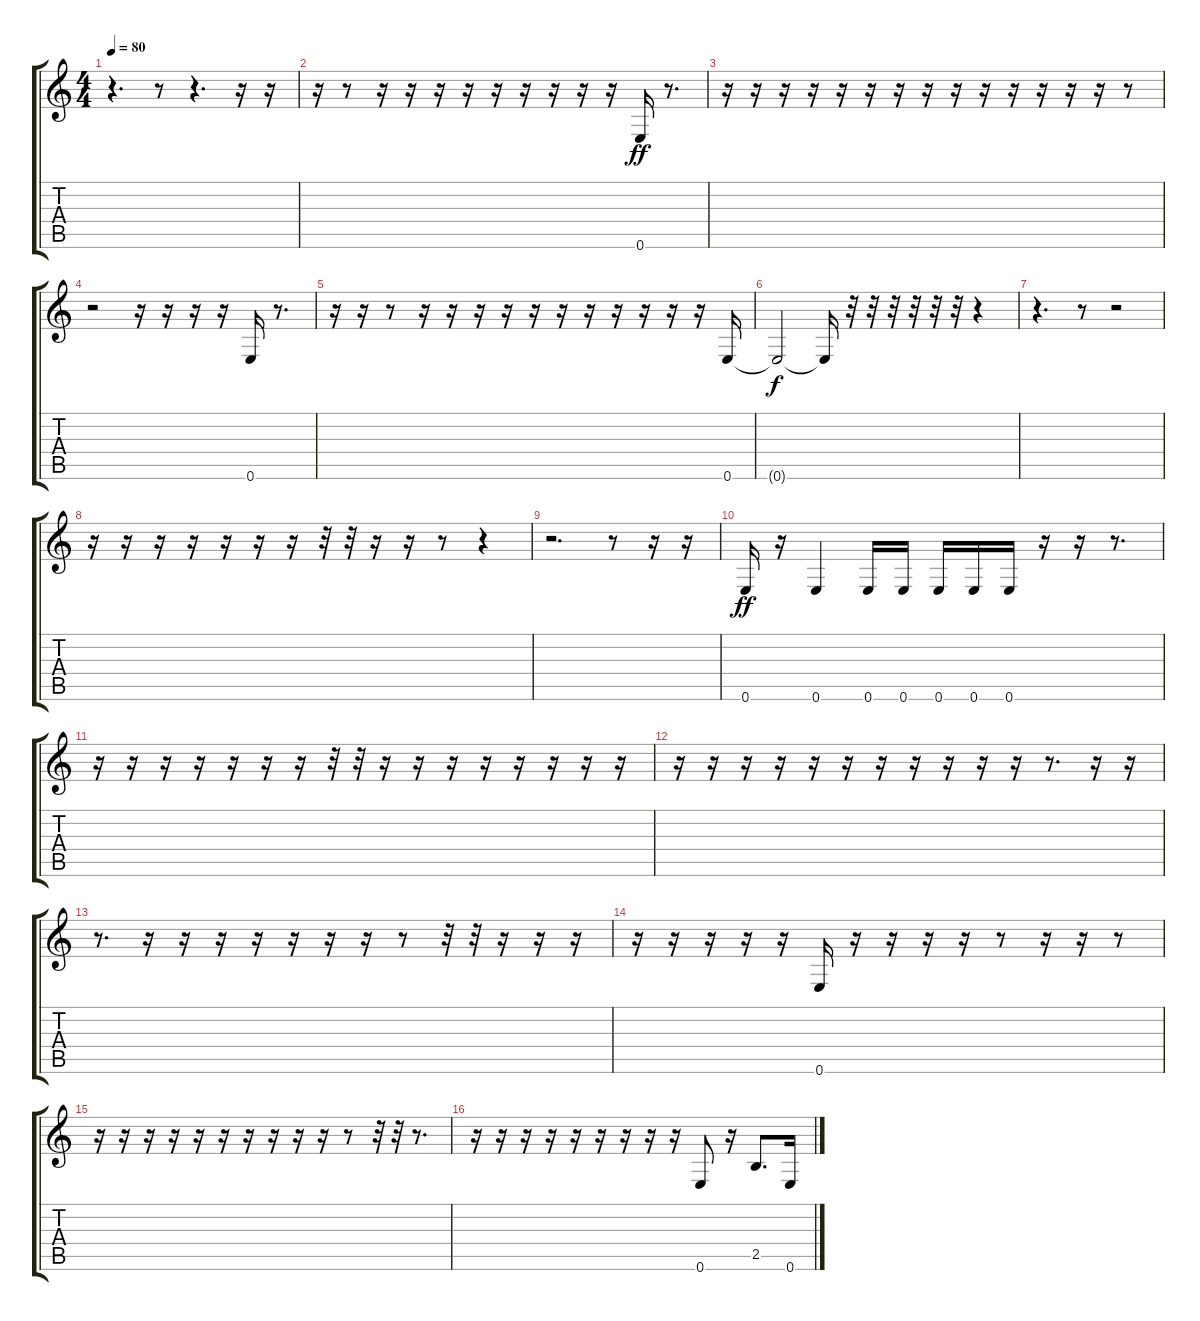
\track "" {instrument electricbassfinger}
\staff {score tabs}
\tuning (E4 B3 G3 D3 A2 E2) {hide}
\ts (4 4)
\tempo 80
\clef g2
\ks c
r.4{d dy ff} r.8 r.4{d} r.16 r.16 |
r.16 r.8 r.16 r.16 r.16 r.16 r.16 r.16 r.16 r.16 r.16 0.6.16 r.8{d} |
r.16 r.16 r.16 r.16 r.16 r.16 r.16 r.16 r.16 r.16 r.16 r.16 r.16 r.16 r.8 |
r.2 r.16 r.16 r.16 r.16 0.6.16 r.8{d} |
r.16 r.16 r.8 r.16 r.16 r.16 r.16 r.16 r.16 r.16 r.16 r.16 r.16 r.16 0.6.16 |
0.6{t}.2{dy f} 0.6{t}.16 r.32 r.32 r.32 r.32 r.32 r.32 r.4 |
r.4{d} r.8 r.2 |
r.16 r.16 r.16 r.16 r.16 r.16 r.16 r.32 r.32 r.16 r.16 r.8 r.4 |
r.2{d} r.8 r.16 r.16 |
0.6.16{dy ff} r.16 0.6.4 0.6.16 0.6.16 0.6.16 0.6.16 0.6.16 r.16 r.16 r.8{d} |
r.16 r.16 r.16 r.16 r.16 r.16 r.16 r.32 r.32 r.16 r.16 r.16 r.16 r.16 r.16 r.16 r.16 |
r.16 r.16 r.16 r.16 r.16 r.16 r.16 r.16 r.16 r.16 r.16 r.8{d} r.16 r.16 |
r.8{d} r.16 r.16 r.16 r.16 r.16 r.16 r.16 r.8 r.32 r.32 r.16 r.16 r.16 |
r.16 r.16 r.16 r.16 r.16 0.6.16 r.16 r.16 r.16 r.16 r.8 r.16 r.16 r.8 |
r.16 r.16 r.16 r.16 r.16 r.16 r.16 r.16 r.16 r.16 r.8 r.32 r.32 r.8{d} |
r.16 r.16 r.16 r.16 r.16 r.16 r.16 r.16 r.16 0.6.8 r.16 2.5.8{d} 0.6.16
